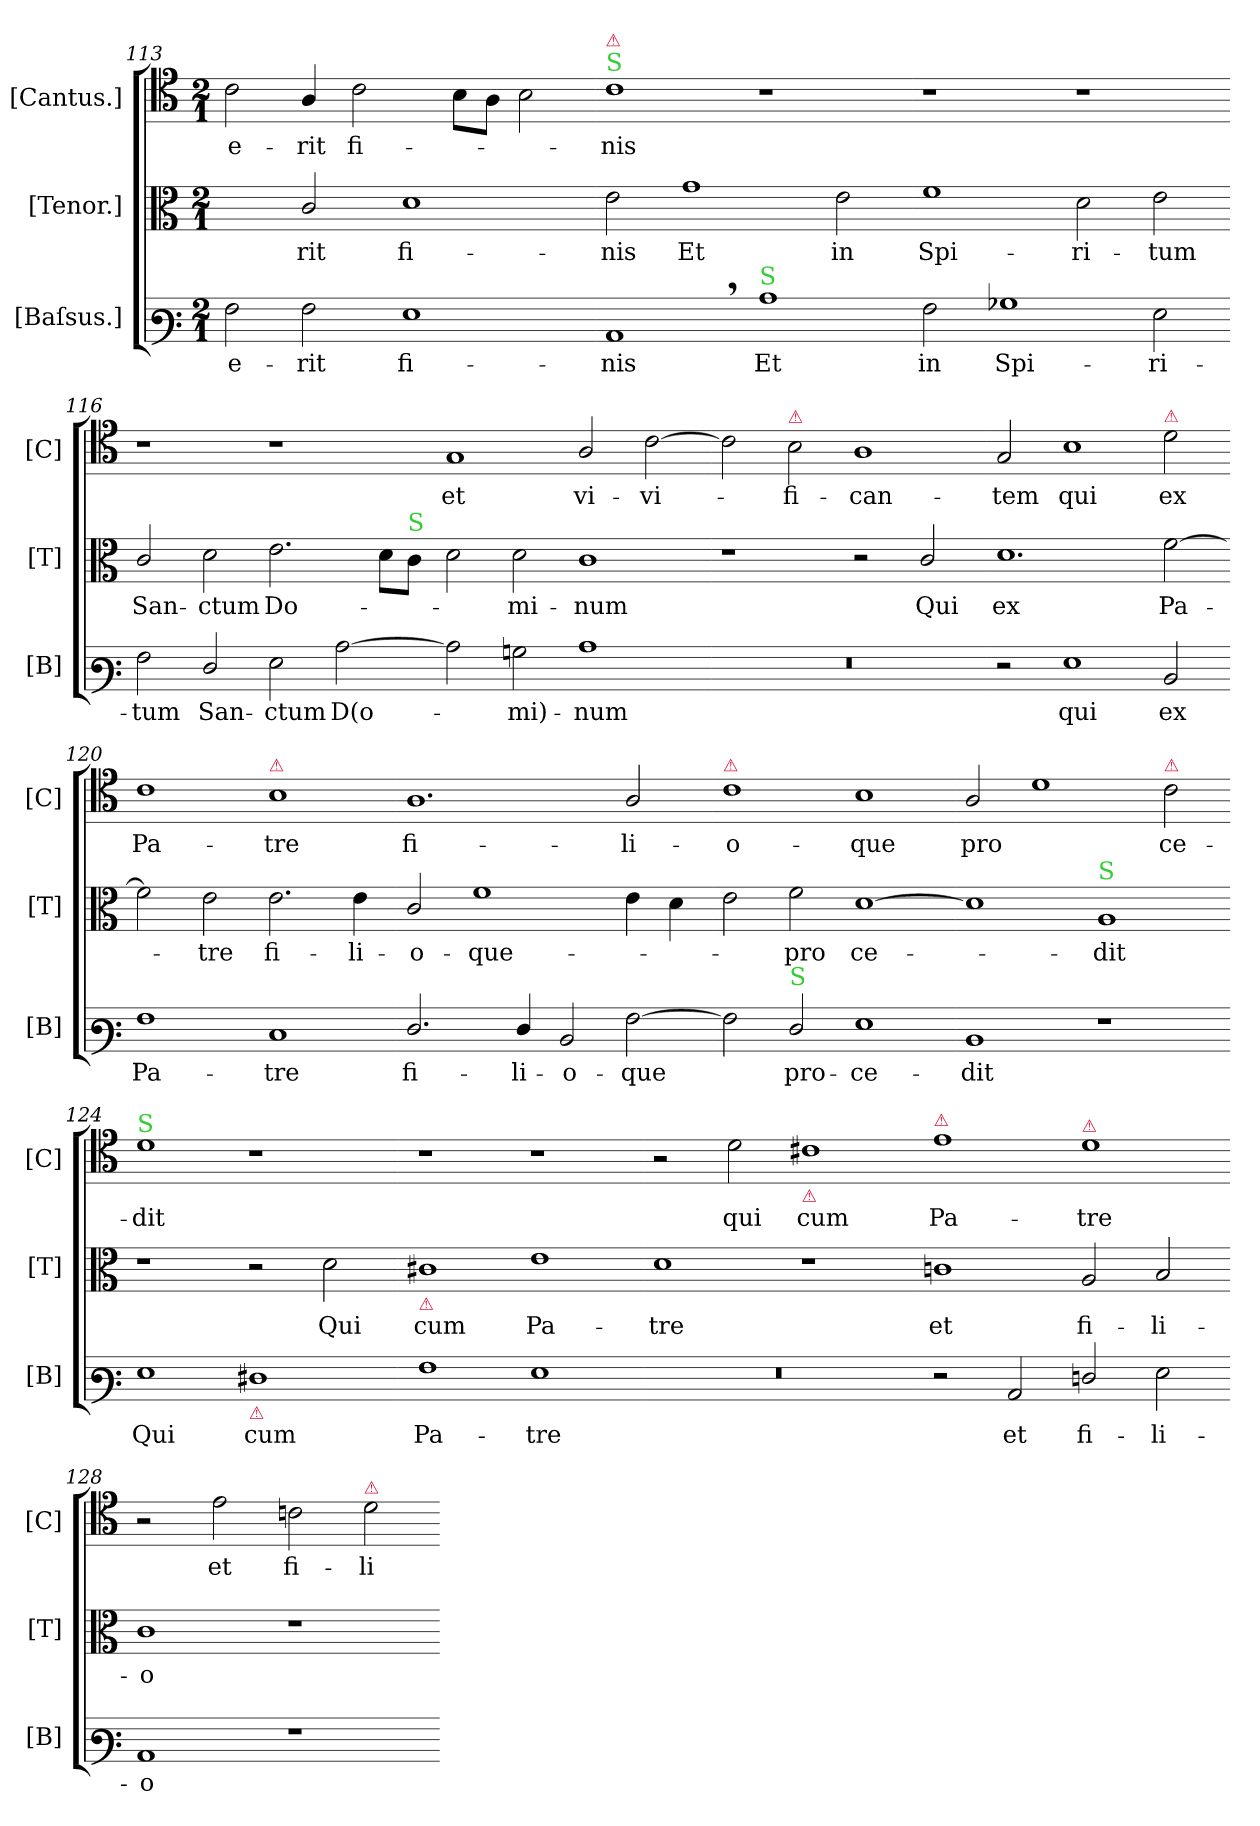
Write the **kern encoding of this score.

**kern	**text	**kern	**text	**kern	**text
*part3	*part3	*part2	*part2	*part1	*part1
*staff3	*staff3	*staff2	*staff2	*staff1	*staff1
*I"[Baſsus.]	*	*I"[Tenor.]	*	*I"[Cantus.]	*
*I'[B]	*	*I'[T]	*	*I'[C]	*
*clefF3	*	*clefC3	*	*clefC4	*
*k[]	*	*k[]	*	*k[]	*
*M2/1	*	*M2/1	*	*M2/1	*
=113	=113	=113	=113	=113	=113
2A\	e-	2ryy	.	2c\	e-
2A\	-rit	2c/	-rit	4A/	-rit
.	.	.	.	2c\	fi-
1G	fi-	1d	fi-	.	.
.	.	.	.	8B\L	.
.	.	.	.	8A\J	.
.	.	.	.	2B\	.
=114-	=114-	=114-	=114-	=114-	=114-
!	!	!	!	!LO:TX:a:color=limegreen:t=S	!
!	!	!	!	!LO:TX:a:color=crimson:t=⚠	!
1C,<	-nis	2e\	-nis	1c	-nis
.	.	1g	Et	.	.
!LO:TX:a:color=limegreen:t=S	!	!	!	!	!
1c	Et	.	.	1r	.
.	.	2e\	in	.	.
=115-	=115-	=115-	=115-	=115-	=115-
2A\	in	1f	Spi-	1r	.
1B-X	Spi-	.	.	.	.
.	.	2d\	-ri-	1r	.
2G\	-ri-	2e\	-tum	.	.
=116-	=116-	=116-	=116-	=116-	=116-
2A\	-tum	2c/	San-	1r	.
2F/	San-	2d\	-ctum	.	.
2G\	-ctum	2.e\	Do-	1r	.
[2c\	D(o-	.	.	.	.
.	.	8d\L	.	.	.
!	!	!LO:TX:a:color=limegreen:t=S	!	!	!
.	.	8c\J	.	.	.
=117-	=117-	=117-	=117-	=117-	=117-
2c\]	.	2d\	.	1G	et
2Bn\	-mi)-	2d\	mi-	.	.
1c	-num	1c	-num	2A/	vi-
.	.	.	.	[2c\	-vi-
=118-	=118-	=118-	=118-	=118-	=118-
0r	.	1r	.	2c\]	.
!	!	!	!	!LO:TX:a:color=crimson:t=⚠	!
.	.	.	.	2B\	-fi-
.	.	2r	.	1A	-can-
.	.	2c/	Qui	.	.
=119-	=119-	=119-	=119-	=119-	=119-
2r	.	1.d	ex	2G/	-tem
1G	qui	.	.	1B	qui
!	!	!	!	!LO:TX:a:color=crimson:t=⚠	!
2D/	ex	[2f\	Pa-	2d\	ex
=120-	=120-	=120-	=120-	=120-	=120-
1A	Pa-	2f\]	.	1c	Pa-
.	.	2e\	-tre	.	.
!	!	!	!	!LO:TX:a:color=crimson:t=⚠	!
1E	-tre	2.e\	fi-	1B	-tre
.	.	4e\	-li-	.	.
=121-	=121-	=121-	=121-	=121-	=121-
2.F/	fi-	2c/	-o-	1.A	fi-
.	.	1f	-que-	.	.
4F/	-li-	.	.	.	.
2D/	-o-	.	.	.	.
[2A\	-que	4e\	.	2A/	-li-
.	.	4d\	.	.	.
=122-	=122-	=122-	=122-	=122-	=122-
!	!	!	!	!LO:TX:a:color=crimson:t=⚠	!
2A\]	.	2e\	.	1c	-o-
!LO:TX:a:color=limegreen:t=S	!	!	!	!	!
2F/	pro-	2f\	-pro	.	.
1G	-ce-	[1d	ce-	1B	-que
=123-	=123-	=123-	=123-	=123-	=123-
1D	-dit	1d]	.	2A/	pro
.	.	.	.	1d	.
!	!	!LO:TX:a:color=limegreen:t=S	!	!	!
1r	.	1A	-dit	.	.
!	!	!	!	!LO:TX:a:color=crimson:t=⚠	!
.	.	.	.	2c\	ce-
=124-	=124-	=124-	=124-	=124-	=124-
!	!	!	!	!LO:TX:a:color=limegreen:t=S	!
1G	Qui	1r	.	1d	-dit
!LO:TX:b:color=crimson:t=⚠	!	!	!	!	!
1F#X	cum	2r	.	1r	.
.	.	2d\	Qui	.	.
=125-	=125-	=125-	=125-	=125-	=125-
!	!	!LO:TX:b:color=crimson:t=⚠	!	!	!
1A	Pa-	1c#X	cum	1r	.
1G	-tre	1e	Pa-	1r	.
=126-	=126-	=126-	=126-	=126-	=126-
0r	.	1d	-tre	2r	.
.	.	.	.	2d\	qui
!	!	!	!	!LO:TX:b:color=crimson:t=⚠	!
.	.	1r	.	1c#X	cum
=127-	=127-	=127-	=127-	=127-	=127-
!	!	!	!	!LO:TX:a:color=crimson:t=⚠	!
2r	.	1cn	et	1e	Pa-
2C/	et	.	.	.	.
!	!	!	!	!LO:TX:a:color=crimson:t=⚠	!
2Fn/	fi-	2A/	fi-	1d	-tre
2G\	-li-	2B/	-li-	.	.
=128-	=128-	=128-	=128-	=128-	=128-
1C	-o	1c	-o	2r	.
.	.	.	.	2e\	et
1r	.	1r	.	2cn\	fi-
!	!	!	!	!LO:TX:a:color=crimson:t=⚠	!
.	.	.	.	2d\	-li-
=-	=-	=-	=-	=-	=-
*-	*-	*-	*-	*-	*-
